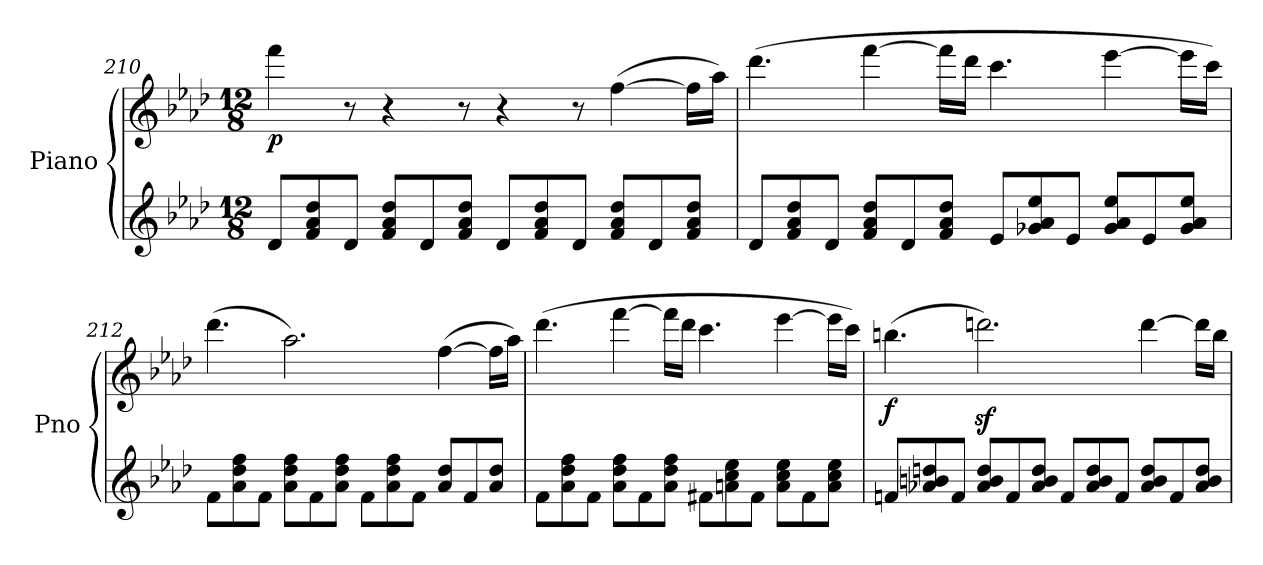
**kern	**kern	**dynam
*part1	*part1	*part1
*staff2	*staff1	*staff1/2
*I"Piano	*	*
*I'Pno	*	*
!!LO:PB:g=z
*clefG2	*clefG2	*
*k[b-e-a-d-]	*k[b-e-a-d-]	*
*M12/8	*M12/8	*
=210	=210	=210
!	!	!LO:DY:b
8d-/L	4fff\	p
8f/ 8a-/ 8dd-/	.	.
8d-/J	8r	.
8f/ 8a-/ 8dd-/L	4r	.
8d-/	.	.
8f/ 8a-/ 8dd-/J	8r	.
8d-/L	4r	.
8f/ 8a-/ 8dd-/	.	.
8d-/J	8r	.
8f/ 8a-/ 8dd-/L	([4ff\	.
8d-/	.	.
8f/ 8a-/ 8dd-/J	16ff\LL]	.
.	16aa-\JJ)	.
!!LO:PB:g=z
=211	=211	=211
8d-/L	(4.ddd-\	.
8f/ 8a-/ 8dd-/	.	.
8d-/J	.	.
8f/ 8a-/ 8dd-/L	[4fff\	.
8d-/	.	.
8f/ 8a-/ 8dd-/J	16fff\LL]	.
.	16ddd-\JJ	.
8e-/L	4.ccc\	.
8g-X/ 8a-/ 8ee-/	.	.
8e-/J	.	.
8g-/ 8a-/ 8ee-/L	[4eee-\	.
8e-/	.	.
8g-/ 8a-/ 8ee-/J	16eee-\LL]	.
.	16ccc\JJ)	.
=212	=212	=212
8f\L	(4.ddd-\	.
8a-\ 8dd-\ 8ff\	.	.
8f\J	.	.
8a-\ 8dd-\ 8ff\L	2.aa-\)	.
8f\	.	.
8a-\ 8dd-\ 8ff\J	.	.
8f\L	.	.
8a-\ 8dd-\ 8ff\	.	.
8f\J	.	.
8a-/ 8dd-/L	([4ff\	.
8f/	.	.
8a-/ 8dd-/J	16ff\LL]	.
.	16aa-\JJ)	.
!!LO:LB:g=z
=213	=213	=213
!	!	!LO:DY:b
8f\L	(4.ddd-\	other-dynamics
8a-\ 8dd-\ 8ff\	.	.
8f\J	.	.
8a-\ 8dd-\ 8ff\L	[4fff\	.
8f\	.	.
8a-\ 8dd-\ 8ff\J	16fff\LL]	.
.	16ddd-\JJ	.
8f#X\L	4.ccc\	.
8an\ 8cc\ 8ee-\	.	.
8f#\J	.	.
8a\ 8cc\ 8ee-\L	[4eee-\	.
8f#\	.	.
8a\ 8cc\ 8ee-\J	16eee-\LL]	.
.	16ccc\JJ)	.
!!LO:LB:g=z
=214	=214	=214
!	!	!LO:DY:b
8fn/L	(4.bbn\	f
8a-X/ 8bn/ 8ddn/	.	.
8f/J	.	.
8a-/ 8b/ 8dd/L	2.dddnz<\)	.
8f/	.	.
8a-/ 8b/ 8dd/J	.	.
8f/L	.	.
8a-/ 8b/ 8dd/	.	.
8f/J	.	.
8a-/ 8b/ 8dd/L	[4ddd\	.
8f/	.	.
8a-/ 8b/ 8dd/J	16ddd\LL]	.
.	16bb\JJ	.
=	=	=
*-	*-	*-
